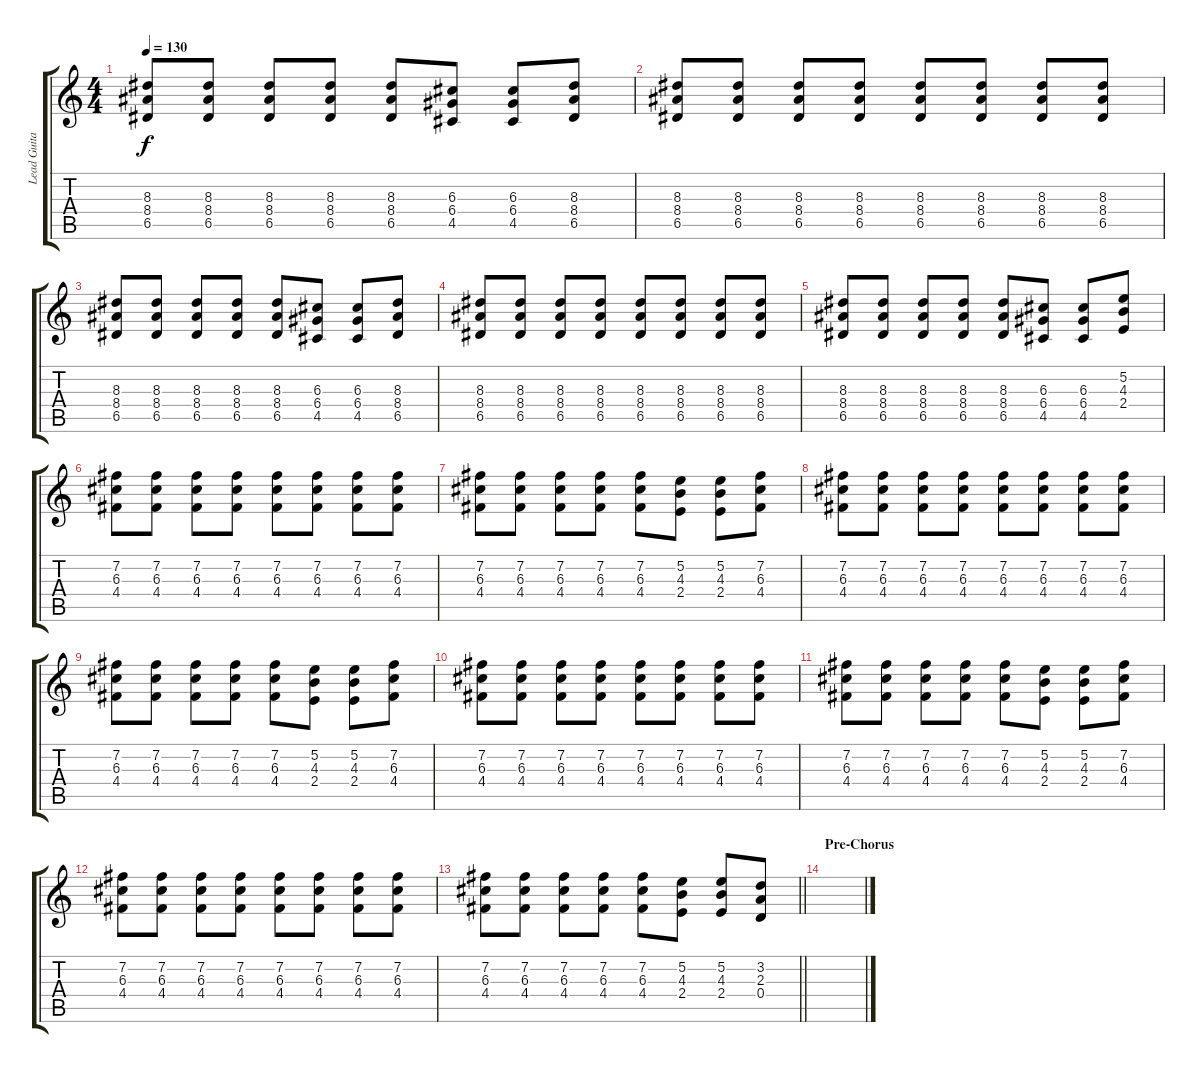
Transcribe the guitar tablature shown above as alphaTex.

\track ("Lead Guitar" "Lead Guita") {instrument overdrivenguitar}
\staff {score tabs}
\tuning (E4 B3 G3 D3 A2 D2) {hide}
\ts (4 4)
\tempo 130
\clef g2
\ks c
(8.3 8.4 6.5).8{dy f} (8.3 8.4 6.5).8 (8.3 8.4 6.5).8 (8.3 8.4 6.5).8 (8.3 8.4 6.5).8 (6.3 6.4 4.5).8 (6.3 6.4 4.5).8 (8.3 8.4 6.5).8 |
(8.3 8.4 6.5).8 (8.3 8.4 6.5).8 (8.3 8.4 6.5).8 (8.3 8.4 6.5).8 (8.3 8.4 6.5).8 (8.3 8.4 6.5).8 (8.3 8.4 6.5).8 (8.3 8.4 6.5).8 |
(8.3 8.4 6.5).8 (8.3 8.4 6.5).8 (8.3 8.4 6.5).8 (8.3 8.4 6.5).8 (8.3 8.4 6.5).8 (6.3 6.4 4.5).8 (6.3 6.4 4.5).8 (8.3 8.4 6.5).8 |
(8.3 8.4 6.5).8 (8.3 8.4 6.5).8 (8.3 8.4 6.5).8 (8.3 8.4 6.5).8 (8.3 8.4 6.5).8 (8.3 8.4 6.5).8 (8.3 8.4 6.5).8 (8.3 8.4 6.5).8 |
(8.3 8.4 6.5).8 (8.3 8.4 6.5).8 (8.3 8.4 6.5).8 (8.3 8.4 6.5).8 (8.3 8.4 6.5).8 (6.3 6.4 4.5).8 (6.3 6.4 4.5).8 (5.2 4.3 2.4).8 |
(7.2 6.3 4.4).8 (7.2 6.3 4.4).8 (7.2 6.3 4.4).8 (7.2 6.3 4.4).8 (7.2 6.3 4.4).8 (7.2 6.3 4.4).8 (7.2 6.3 4.4).8 (7.2 6.3 4.4).8 |
(7.2 6.3 4.4).8 (7.2 6.3 4.4).8 (7.2 6.3 4.4).8 (7.2 6.3 4.4).8 (7.2 6.3 4.4).8 (5.2 4.3 2.4).8 (5.2 4.3 2.4).8 (7.2 6.3 4.4).8 |
(7.2 6.3 4.4).8 (7.2 6.3 4.4).8 (7.2 6.3 4.4).8 (7.2 6.3 4.4).8 (7.2 6.3 4.4).8 (7.2 6.3 4.4).8 (7.2 6.3 4.4).8 (7.2 6.3 4.4).8 |
(7.2 6.3 4.4).8 (7.2 6.3 4.4).8 (7.2 6.3 4.4).8 (7.2 6.3 4.4).8 (7.2 6.3 4.4).8 (5.2 4.3 2.4).8 (5.2 4.3 2.4).8 (7.2 6.3 4.4).8 |
(7.2 6.3 4.4).8 (7.2 6.3 4.4).8 (7.2 6.3 4.4).8 (7.2 6.3 4.4).8 (7.2 6.3 4.4).8 (7.2 6.3 4.4).8 (7.2 6.3 4.4).8 (7.2 6.3 4.4).8 |
(7.2 6.3 4.4).8 (7.2 6.3 4.4).8 (7.2 6.3 4.4).8 (7.2 6.3 4.4).8 (7.2 6.3 4.4).8 (5.2 4.3 2.4).8 (5.2 4.3 2.4).8 (7.2 6.3 4.4).8 |
(7.2 6.3 4.4).8 (7.2 6.3 4.4).8 (7.2 6.3 4.4).8 (7.2 6.3 4.4).8 (7.2 6.3 4.4).8 (7.2 6.3 4.4).8 (7.2 6.3 4.4).8 (7.2 6.3 4.4).8 |
\barLineRight lightlight
(7.2 6.3 4.4).8 (7.2 6.3 4.4).8 (7.2 6.3 4.4).8 (7.2 6.3 4.4).8 (7.2 6.3 4.4).8 (5.2 4.3 2.4).8 (5.2 4.3 2.4).8 (3.2 2.3 0.4).8 |
\section ("" "Pre-Chorus")
